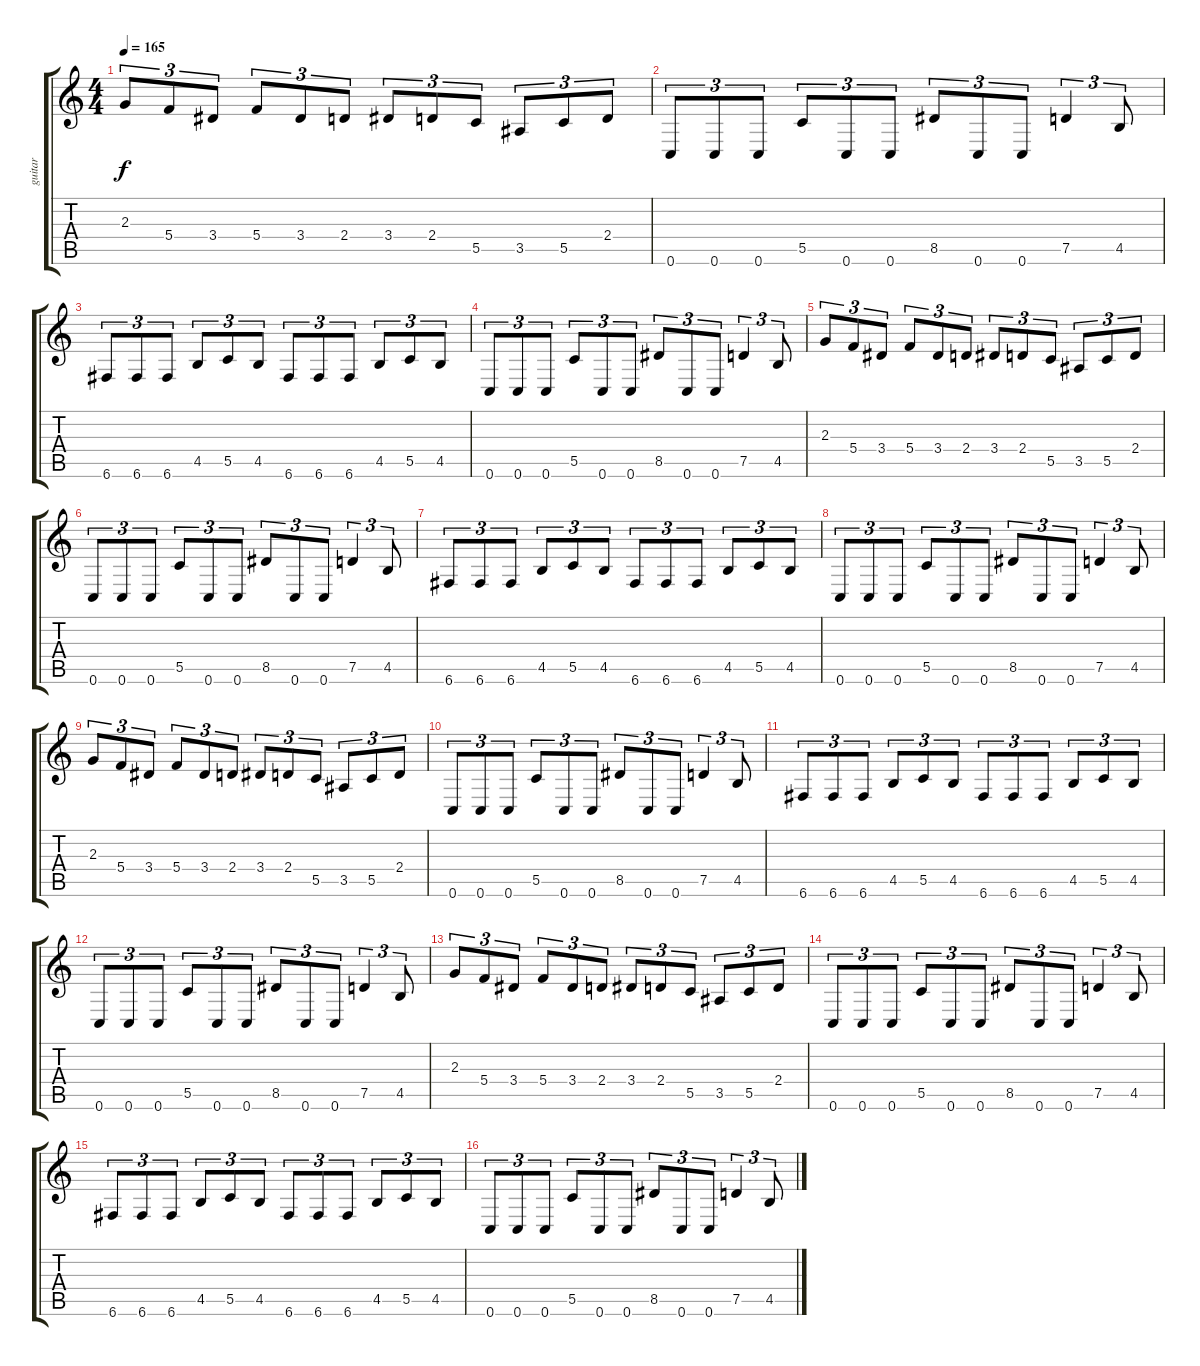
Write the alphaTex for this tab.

\track ("guitar" "guitar") {instrument distortionguitar}
\staff {score tabs}
\tuning (D4 A3 F3 C3 G2 C2) {hide}
\ts (4 4)
\tempo 165
\clef g2
\ks c
2.3.8{tu (3 2) dy f} 5.4.8{tu (3 2)} 3.4.8{tu (3 2)} 5.4.8{tu (3 2)} 3.4.8{tu (3 2)} 2.4.8{tu (3 2)} 3.4.8{tu (3 2)} 2.4.8{tu (3 2)} 5.5.8{tu (3 2)} 3.5.8{tu (3 2)} 5.5.8{tu (3 2)} 2.4.8{tu (3 2)} |
0.6.8{tu (3 2)} 0.6.8{tu (3 2)} 0.6.8{tu (3 2)} 5.5.8{tu (3 2)} 0.6.8{tu (3 2)} 0.6.8{tu (3 2)} 8.5.8{tu (3 2)} 0.6.8{tu (3 2)} 0.6.8{tu (3 2)} 7.5.4{tu (3 2)} 4.5.8{tu (3 2)} |
6.6.8{tu (3 2)} 6.6.8{tu (3 2)} 6.6.8{tu (3 2)} 4.5.8{tu (3 2)} 5.5.8{tu (3 2)} 4.5.8{tu (3 2)} 6.6.8{tu (3 2)} 6.6.8{tu (3 2)} 6.6.8{tu (3 2)} 4.5.8{tu (3 2)} 5.5.8{tu (3 2)} 4.5.8{tu (3 2)} |
0.6.8{tu (3 2)} 0.6.8{tu (3 2)} 0.6.8{tu (3 2)} 5.5.8{tu (3 2)} 0.6.8{tu (3 2)} 0.6.8{tu (3 2)} 8.5.8{tu (3 2)} 0.6.8{tu (3 2)} 0.6.8{tu (3 2)} 7.5.4{tu (3 2)} 4.5.8{tu (3 2)} |
2.3.8{tu (3 2)} 5.4.8{tu (3 2)} 3.4.8{tu (3 2)} 5.4.8{tu (3 2)} 3.4.8{tu (3 2)} 2.4.8{tu (3 2)} 3.4.8{tu (3 2)} 2.4.8{tu (3 2)} 5.5.8{tu (3 2)} 3.5.8{tu (3 2)} 5.5.8{tu (3 2)} 2.4.8{tu (3 2)} |
0.6.8{tu (3 2)} 0.6.8{tu (3 2)} 0.6.8{tu (3 2)} 5.5.8{tu (3 2)} 0.6.8{tu (3 2)} 0.6.8{tu (3 2)} 8.5.8{tu (3 2)} 0.6.8{tu (3 2)} 0.6.8{tu (3 2)} 7.5.4{tu (3 2)} 4.5.8{tu (3 2)} |
6.6.8{tu (3 2)} 6.6.8{tu (3 2)} 6.6.8{tu (3 2)} 4.5.8{tu (3 2)} 5.5.8{tu (3 2)} 4.5.8{tu (3 2)} 6.6.8{tu (3 2)} 6.6.8{tu (3 2)} 6.6.8{tu (3 2)} 4.5.8{tu (3 2)} 5.5.8{tu (3 2)} 4.5.8{tu (3 2)} |
0.6.8{tu (3 2)} 0.6.8{tu (3 2)} 0.6.8{tu (3 2)} 5.5.8{tu (3 2)} 0.6.8{tu (3 2)} 0.6.8{tu (3 2)} 8.5.8{tu (3 2)} 0.6.8{tu (3 2)} 0.6.8{tu (3 2)} 7.5.4{tu (3 2)} 4.5.8{tu (3 2)} |
2.3.8{tu (3 2)} 5.4.8{tu (3 2)} 3.4.8{tu (3 2)} 5.4.8{tu (3 2)} 3.4.8{tu (3 2)} 2.4.8{tu (3 2)} 3.4.8{tu (3 2)} 2.4.8{tu (3 2)} 5.5.8{tu (3 2)} 3.5.8{tu (3 2)} 5.5.8{tu (3 2)} 2.4.8{tu (3 2)} |
0.6.8{tu (3 2)} 0.6.8{tu (3 2)} 0.6.8{tu (3 2)} 5.5.8{tu (3 2)} 0.6.8{tu (3 2)} 0.6.8{tu (3 2)} 8.5.8{tu (3 2)} 0.6.8{tu (3 2)} 0.6.8{tu (3 2)} 7.5.4{tu (3 2)} 4.5.8{tu (3 2)} |
6.6.8{tu (3 2)} 6.6.8{tu (3 2)} 6.6.8{tu (3 2)} 4.5.8{tu (3 2)} 5.5.8{tu (3 2)} 4.5.8{tu (3 2)} 6.6.8{tu (3 2)} 6.6.8{tu (3 2)} 6.6.8{tu (3 2)} 4.5.8{tu (3 2)} 5.5.8{tu (3 2)} 4.5.8{tu (3 2)} |
0.6.8{tu (3 2)} 0.6.8{tu (3 2)} 0.6.8{tu (3 2)} 5.5.8{tu (3 2)} 0.6.8{tu (3 2)} 0.6.8{tu (3 2)} 8.5.8{tu (3 2)} 0.6.8{tu (3 2)} 0.6.8{tu (3 2)} 7.5.4{tu (3 2)} 4.5.8{tu (3 2)} |
2.3.8{tu (3 2)} 5.4.8{tu (3 2)} 3.4.8{tu (3 2)} 5.4.8{tu (3 2)} 3.4.8{tu (3 2)} 2.4.8{tu (3 2)} 3.4.8{tu (3 2)} 2.4.8{tu (3 2)} 5.5.8{tu (3 2)} 3.5.8{tu (3 2)} 5.5.8{tu (3 2)} 2.4.8{tu (3 2)} |
0.6.8{tu (3 2)} 0.6.8{tu (3 2)} 0.6.8{tu (3 2)} 5.5.8{tu (3 2)} 0.6.8{tu (3 2)} 0.6.8{tu (3 2)} 8.5.8{tu (3 2)} 0.6.8{tu (3 2)} 0.6.8{tu (3 2)} 7.5.4{tu (3 2)} 4.5.8{tu (3 2)} |
6.6.8{tu (3 2)} 6.6.8{tu (3 2)} 6.6.8{tu (3 2)} 4.5.8{tu (3 2)} 5.5.8{tu (3 2)} 4.5.8{tu (3 2)} 6.6.8{tu (3 2)} 6.6.8{tu (3 2)} 6.6.8{tu (3 2)} 4.5.8{tu (3 2)} 5.5.8{tu (3 2)} 4.5.8{tu (3 2)} |
0.6.8{tu (3 2)} 0.6.8{tu (3 2)} 0.6.8{tu (3 2)} 5.5.8{tu (3 2)} 0.6.8{tu (3 2)} 0.6.8{tu (3 2)} 8.5.8{tu (3 2)} 0.6.8{tu (3 2)} 0.6.8{tu (3 2)} 7.5.4{tu (3 2)} 4.5.8{tu (3 2)}
